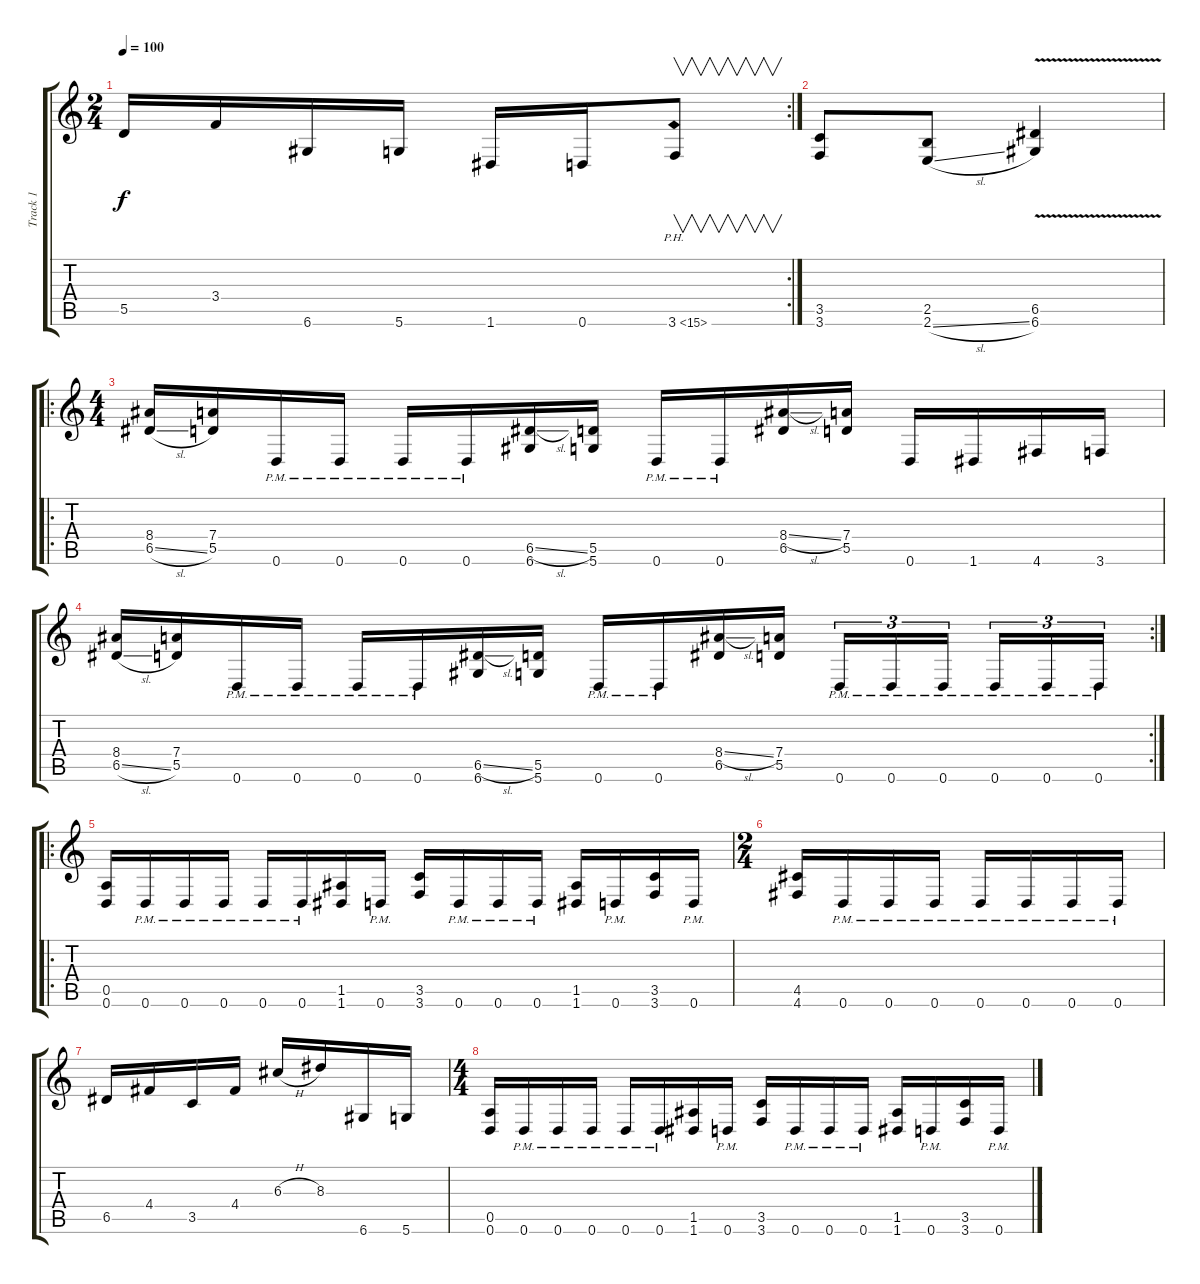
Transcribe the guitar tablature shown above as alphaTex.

\track ("Track 1" "Track 1") {instrument overdrivenguitar}
\staff {score tabs}
\tuning (E4 B3 G3 D3 A2 D2) {hide}
\rc 2
\ts (2 4)
\tempo 100
\clef g2
\ks c
5.5.16{dy f} 3.4.16 6.6.16 5.6.16 1.6.16 0.6.16 3.6{ph 12}.8{v} |
(3.5 3.6).8 (2.5 2.6{sl}).8 (6.5 6.6{v}).4 |
\ro
\ts (4 4)
(8.4 6.5{sl}).16 (7.4 5.5).16 0.6{pm}.16 0.6{pm}.16 0.6{pm}.16 0.6{pm}.16 (6.5{sl} 6.6).16 (5.5 5.6).16 0.6{pm}.16 0.6{pm}.16 (8.4{sl} 6.5).16 (7.4 5.5).16 0.6.16 1.6.16 4.6.16 3.6.16 |
\rc 2
(8.4 6.5{sl}).16 (7.4 5.5).16 0.6{pm}.16 0.6{pm}.16 0.6{pm}.16 0.6{pm}.16 (6.5{sl} 6.6).16 (5.5 5.6).16 0.6{pm}.16 0.6{pm}.16 (8.4{sl} 6.5).16 (7.4 5.5).16 0.6{pm}.16{tu (3 2)} 0.6{pm}.16{tu (3 2)} 0.6{pm}.16{tu (3 2) beam splitsecondary} 0.6{pm}.16{tu (3 2)} 0.6{pm}.16{tu (3 2)} 0.6{pm}.16{tu (3 2)} |
\ro
(0.5 0.6).16 0.6{pm}.16 0.6{pm}.16 0.6{pm}.16 0.6{pm}.16 0.6{pm}.16 (1.5 1.6).16 0.6{pm}.16 (3.5 3.6).16 0.6{pm}.16 0.6{pm}.16 0.6{pm}.16 (1.5 1.6).16 0.6{pm}.16 (3.5 3.6).16 0.6{pm}.16 |
\ts (2 4)
(4.5 4.6).16 0.6{pm}.16 0.6{pm}.16 0.6{pm}.16 0.6{pm}.16 0.6{pm}.16 0.6{pm}.16 0.6{pm}.16 |
6.5.16 4.4.16 3.5.16 4.4.16 6.3{h}.16 8.3.16 6.6.16 5.6.16 |
\ts (4 4)
(0.5 0.6).16 0.6{pm}.16 0.6{pm}.16 0.6{pm}.16 0.6{pm}.16 0.6{pm}.16 (1.5 1.6).16 0.6{pm}.16 (3.5 3.6).16 0.6{pm}.16 0.6{pm}.16 0.6{pm}.16 (1.5 1.6).16 0.6{pm}.16 (3.5 3.6).16 0.6{pm}.16
